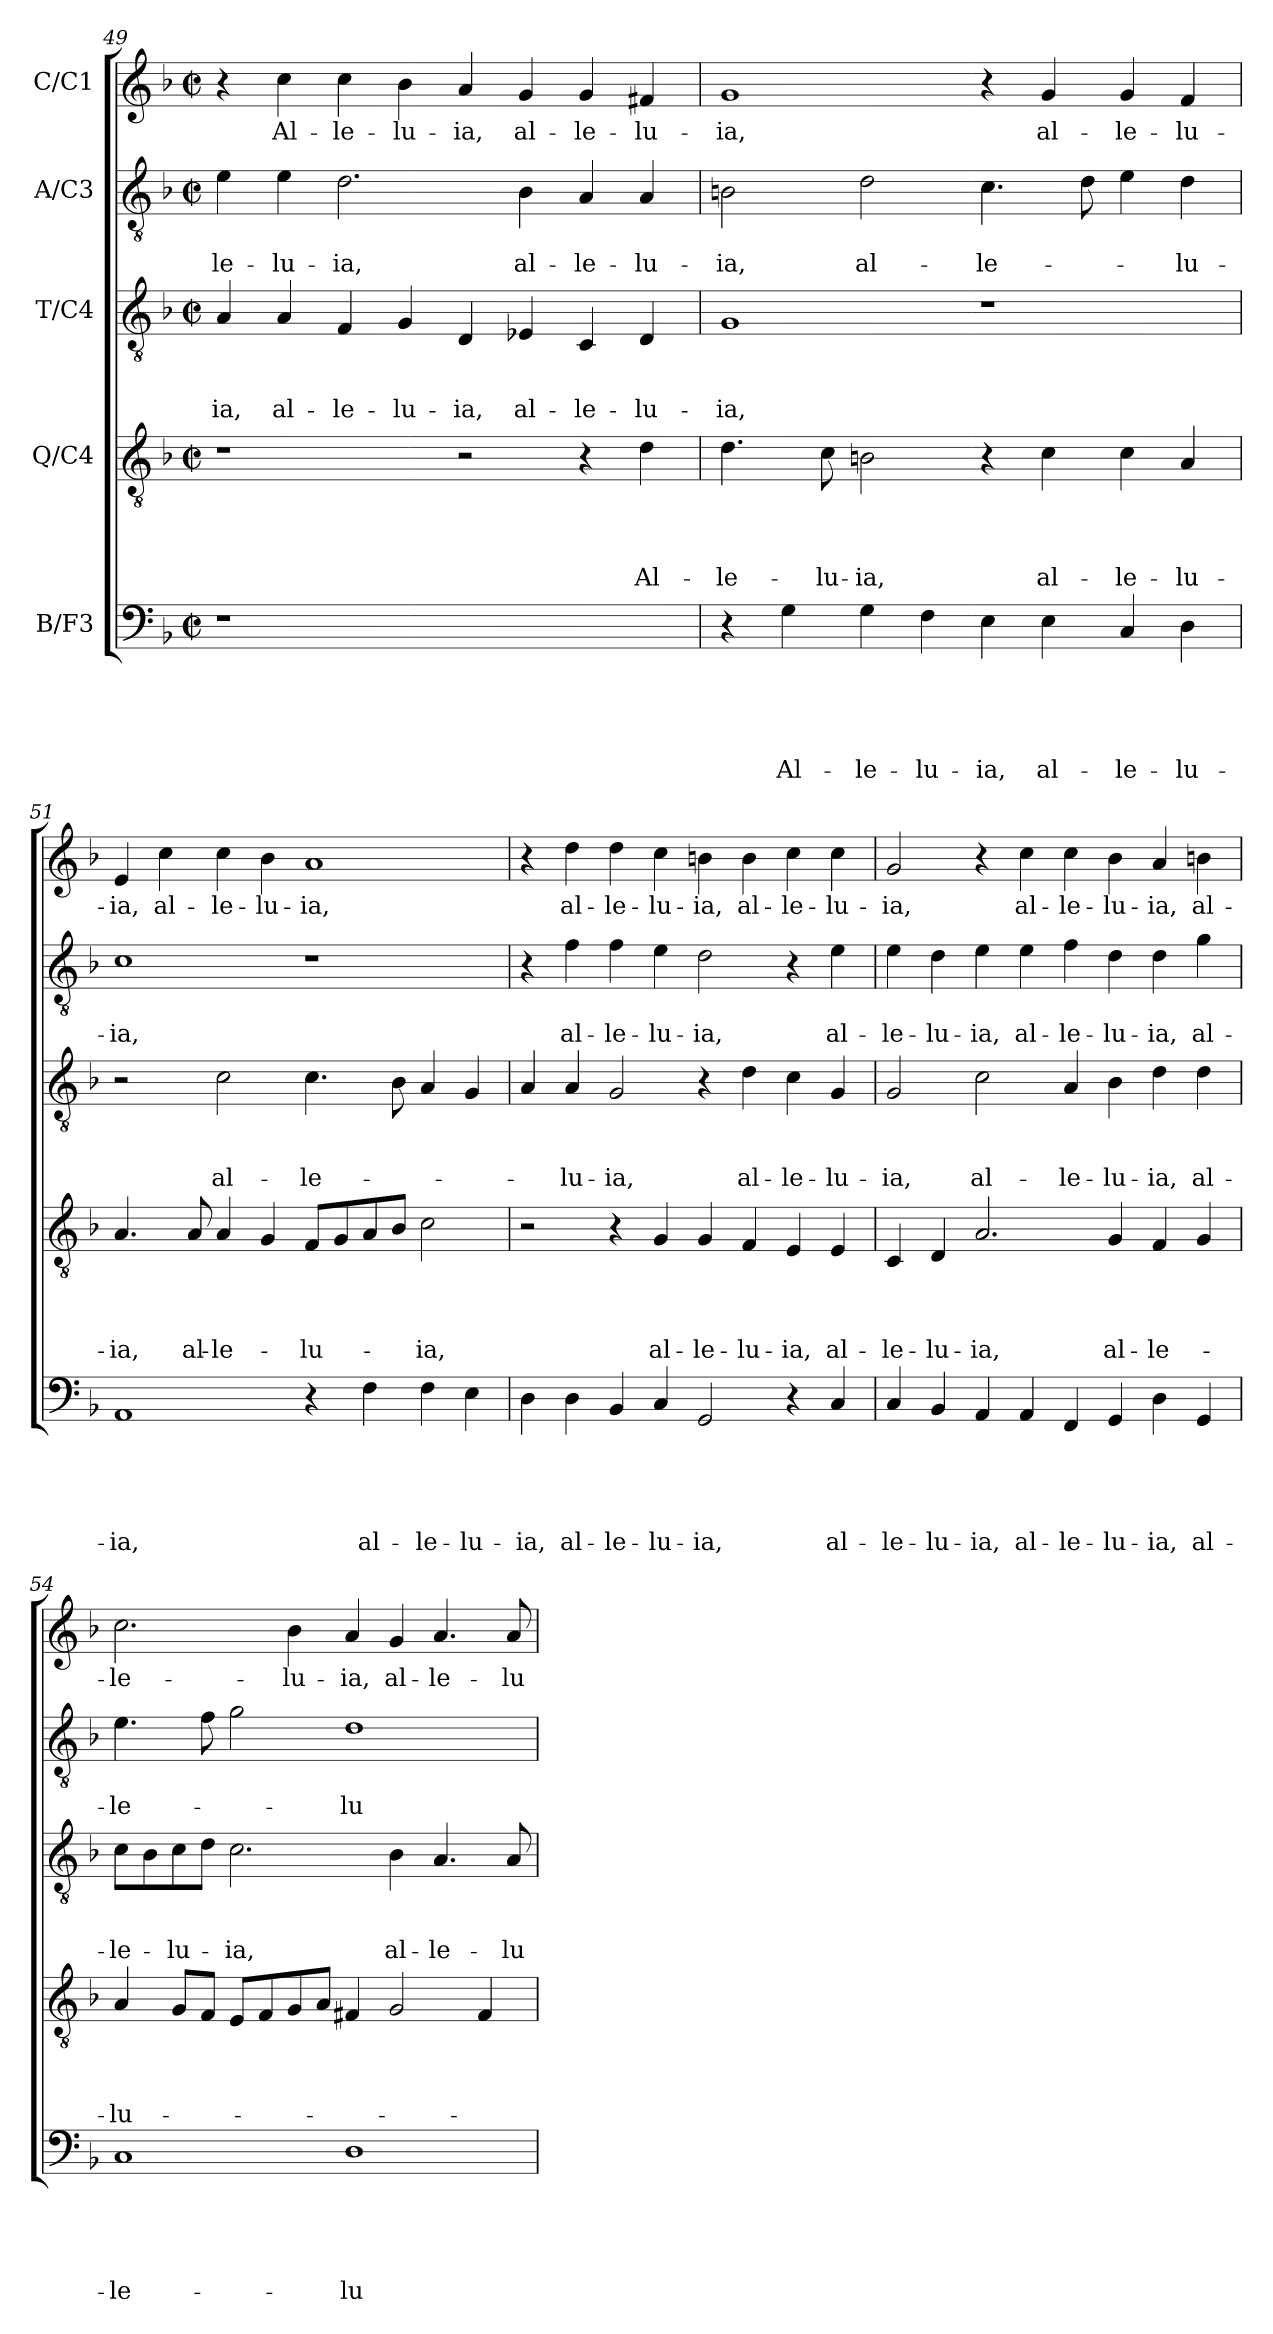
**kern	**text	**text	**text	**text	**text	**kern	**text	**text	**text	**text	**kern	**text	**text	**text	**kern	**text	**text	**kern	**text
*part5	*part5	*part5	*part5	*part5	*part5	*part4	*part4	*part4	*part4	*part4	*part3	*part3	*part3	*part3	*part2	*part2	*part2	*part1	*part1
*staff5	*staff5	*staff5	*staff5	*staff5	*staff5	*staff4	*staff4	*staff4	*staff4	*staff4	*staff3	*staff3	*staff3	*staff3	*staff2	*staff2	*staff2	*staff1	*staff1
*I"B/F3	*	*	*	*	*	*I"Q/C4	*	*	*	*	*I"T/C4	*	*	*	*I"A/C3	*	*	*I"C/C1	*
*clefF4	*	*	*	*	*	*clefGv2	*	*	*	*	*clefGv2	*	*	*	*clefGv2	*	*	*clefG2	*
*k[b-]	*	*	*	*	*	*k[b-]	*	*	*	*	*k[b-]	*	*	*	*k[b-]	*	*	*k[b-]	*
*F:	*	*	*	*	*	*F:	*	*	*	*	*F:	*	*	*	*F:	*	*	*F:	*
*M2/2	*	*	*	*	*	*M2/2	*	*	*	*	*M2/2	*	*	*	*M2/2	*	*	*M2/2	*
*met(c|)	*	*	*	*	*	*met(c|)	*	*	*	*	*met(c|)	*	*	*	*met(c|)	*	*	*met(c|)	*
=49	=49	=49	=49	=49	=49	=49	=49	=49	=49	=49	=49	=49	=49	=49	=49	=49	=49	=49	=49
!	!	!	!	!	!	!	!	!	!	!	!	!	!	!LO:LY:b	!	!	!LO:LY:b	!	!
1r	.	.	.	.	.	1r	.	.	.	.	4A/	.	.	-ia,	4e\	.	-le-	4r	.
!	!	!	!	!	!	!	!	!	!	!	!	!	!	!LO:LY:b	!	!	!LO:LY:b	!	!LO:LY:b
.	.	.	.	.	.	.	.	.	.	.	4A/	.	.	al-	4e\	.	-lu-	4cc\	Al-
!	!	!	!	!	!	!	!	!	!	!	!	!	!	!LO:LY:b	!	!	!LO:LY:b	!	!LO:LY:b
.	.	.	.	.	.	.	.	.	.	.	4F/	.	.	-le-	2.d\	.	-ia,	4cc\	-le-
!	!	!	!	!	!	!	!	!	!	!	!	!	!	!LO:LY:b	!	!	!	!	!LO:LY:b
.	.	.	.	.	.	.	.	.	.	.	4G/	.	.	-lu-	.	.	.	4b-\	-lu-
!	!	!	!	!	!	!	!	!	!	!	!	!	!	!LO:LY:b	!	!	!	!	!LO:LY:b
1ryy	.	.	.	.	.	2r	.	.	.	.	4D/	.	.	-ia,	.	.	.	4a/	-ia,
!	!	!	!	!	!	!	!	!	!	!	!	!	!	!LO:LY:b	!	!	!LO:LY:b	!	!LO:LY:b
.	.	.	.	.	.	.	.	.	.	.	4E-X/	.	.	al-	4B-\	.	al-	4g/	al-
!	!	!	!	!	!	!	!	!	!	!	!	!	!	!LO:LY:b	!	!	!LO:LY:b	!	!LO:LY:b
.	.	.	.	.	.	4r	.	.	.	.	4C/	.	.	-le-	4A/	.	-le-	4g/	-le-
!	!	!	!	!	!	!	!	!	!	!LO:LY:b	!	!	!	!LO:LY:b	!	!	!LO:LY:b	!	!LO:LY:b
.	.	.	.	.	.	4d\	.	.	.	Al-	4D/	.	.	-lu-	4A/	.	-lu-	4f#X/	-lu-
=50	=50	=50	=50	=50	=50	=50	=50	=50	=50	=50	=50	=50	=50	=50	=50	=50	=50	=50	=50
!	!	!	!	!	!	!	!	!	!	!LO:LY:b	!	!	!	!LO:LY:b	!	!	!LO:LY:b	!	!LO:LY:b
4r	.	.	.	.	.	4.d\	.	.	.	-le-	1G	.	.	-ia,	2Bn\	.	-ia,	1g	-ia,
!	!	!	!	!	!LO:LY:b	!	!	!	!	!	!	!	!	!	!	!	!	!	!
4G\	.	.	.	.	Al-	.	.	.	.	.	.	.	.	.	.	.	.	.	.
!	!	!	!	!	!	!	!	!	!	!LO:LY:b	!	!	!	!	!	!	!	!	!
.	.	.	.	.	.	8c\	.	.	.	-lu-	.	.	.	.	.	.	.	.	.
!	!	!	!	!	!LO:LY:b	!	!	!	!	!LO:LY:b	!	!	!	!	!	!	!LO:LY:b	!	!
4G\	.	.	.	.	-le-	2Bn\	.	.	.	-ia,	.	.	.	.	2d\	.	al-	.	.
!	!	!	!	!	!LO:LY:b	!	!	!	!	!	!	!	!	!	!	!	!	!	!
4F\	.	.	.	.	-lu-	.	.	.	.	.	.	.	.	.	.	.	.	.	.
!	!	!	!	!	!LO:LY:b	!	!	!	!	!	!	!	!	!	!	!	!LO:LY:b	!	!
4E\	.	.	.	.	-ia,	4r	.	.	.	.	1r	.	.	.	4.c\	.	-le-	4r	.
!	!	!	!	!	!LO:LY:b	!	!	!	!	!LO:LY:b	!	!	!	!	!	!	!	!	!LO:LY:b
4E\	.	.	.	.	al-	4c\	.	.	.	al-	.	.	.	.	.	.	.	4g/	al-
.	.	.	.	.	.	.	.	.	.	.	.	.	.	.	8d\	.	.	.	.
!	!	!	!	!	!LO:LY:b	!	!	!	!	!LO:LY:b	!	!	!	!	!	!	!	!	!LO:LY:b
4C/	.	.	.	.	-le-	4c\	.	.	.	-le-	.	.	.	.	4e\	.	.	4g/	-le-
!	!	!	!	!	!LO:LY:b	!	!	!	!	!LO:LY:b	!	!	!	!	!	!	!LO:LY:b	!	!LO:LY:b
4D\	.	.	.	.	-lu-	4A/	.	.	.	-lu-	.	.	.	.	4d\	.	-lu-	4f/	-lu-
=51	=51	=51	=51	=51	=51	=51	=51	=51	=51	=51	=51	=51	=51	=51	=51	=51	=51	=51	=51
!	!	!	!	!	!LO:LY:b	!	!	!	!	!LO:LY:b	!	!	!	!	!	!	!LO:LY:b	!	!LO:LY:b
1AA	.	.	.	.	-ia,	4.A/	.	.	.	-ia,	2r	.	.	.	1c	.	-ia,	4e/	-ia,
!	!	!	!	!	!	!	!	!	!	!	!	!	!	!	!	!	!	!	!LO:LY:b
.	.	.	.	.	.	.	.	.	.	.	.	.	.	.	.	.	.	4cc\	al-
!	!	!	!	!	!	!	!	!	!	!LO:LY:b	!	!	!	!	!	!	!	!	!
.	.	.	.	.	.	8A/	.	.	.	al-	.	.	.	.	.	.	.	.	.
!	!	!	!	!	!	!	!	!	!	!LO:LY:b	!	!	!	!LO:LY:b	!	!	!	!	!LO:LY:b
.	.	.	.	.	.	4A/	.	.	.	-le-	2c\	.	.	al-	.	.	.	4cc\	-le-
!	!	!	!	!	!	!	!	!	!	!	!	!	!	!	!	!	!	!	!LO:LY:b
.	.	.	.	.	.	4G/	.	.	.	.	.	.	.	.	.	.	.	4b-\	-lu-
!	!	!	!	!	!	!	!	!	!	!LO:LY:b	!	!	!	!LO:LY:b	!	!	!	!	!LO:LY:b
4r	.	.	.	.	.	8F/L	.	.	.	-lu-	4.c\	.	.	-le-	1r	.	.	1a	-ia,
.	.	.	.	.	.	8G/	.	.	.	.	.	.	.	.	.	.	.	.	.
!	!	!	!	!	!LO:LY:b	!	!	!	!	!	!	!	!	!	!	!	!	!	!
4F\	.	.	.	.	al-	8A/	.	.	.	.	.	.	.	.	.	.	.	.	.
.	.	.	.	.	.	8B-/J	.	.	.	.	8B-\	.	.	.	.	.	.	.	.
!	!	!	!	!	!LO:LY:b	!	!	!	!	!LO:LY:b	!	!	!	!	!	!	!	!	!
4F\	.	.	.	.	-le-	2c\	.	.	.	-ia,	4A/	.	.	.	.	.	.	.	.
!	!	!	!	!	!LO:LY:b	!	!	!	!	!	!	!	!	!	!	!	!	!	!
4E\	.	.	.	.	-lu-	.	.	.	.	.	4G/	.	.	.	.	.	.	.	.
!!LO:LB:g=z
=52	=52	=52	=52	=52	=52	=52	=52	=52	=52	=52	=52	=52	=52	=52	=52	=52	=52	=52	=52
!	!	!	!	!	!LO:LY:b	!	!	!	!	!	!	!	!	!	!	!	!	!	!
4D\	.	.	.	.	-ia,	2r	.	.	.	.	4A/	.	.	.	4r	.	.	4r	.
!	!	!	!	!	!LO:LY:b	!	!	!	!	!	!	!	!	!LO:LY:b	!	!	!LO:LY:b	!	!LO:LY:b
4D\	.	.	.	.	al-	.	.	.	.	.	4A/	.	.	-lu-	4f\	.	al-	4dd\	al-
!	!	!	!	!	!LO:LY:b	!	!	!	!	!	!	!	!	!LO:LY:b	!	!	!LO:LY:b	!	!LO:LY:b
4BB-/	.	.	.	.	-le-	4r	.	.	.	.	2G/	.	.	-ia,	4f\	.	-le-	4dd\	-le-
!	!	!	!	!	!LO:LY:b	!	!	!	!	!LO:LY:b	!	!	!	!	!	!	!LO:LY:b	!	!LO:LY:b
4C/	.	.	.	.	-lu-	4G/	.	.	.	al-	.	.	.	.	4e\	.	-lu-	4cc\	-lu-
!	!	!	!	!	!LO:LY:b	!	!	!	!	!LO:LY:b	!	!	!	!	!	!	!LO:LY:b	!	!LO:LY:b
2GG/	.	.	.	.	-ia,	4G/	.	.	.	-le-	4r	.	.	.	2d\	.	-ia,	4bn\	-ia,
!	!	!	!	!	!	!	!	!	!	!LO:LY:b	!	!	!	!LO:LY:b	!	!	!	!	!LO:LY:b
.	.	.	.	.	.	4F/	.	.	.	-lu-	4d\	.	.	al-	.	.	.	4b\	al-
!	!	!	!	!	!	!	!	!	!	!LO:LY:b	!	!	!	!LO:LY:b	!	!	!	!	!LO:LY:b
4r	.	.	.	.	.	4E/	.	.	.	-ia,	4c\	.	.	-le-	4r	.	.	4cc\	-le-
!	!	!	!	!	!LO:LY:b	!	!	!	!	!LO:LY:b	!	!	!	!LO:LY:b	!	!	!LO:LY:b	!	!LO:LY:b
4C/	.	.	.	.	al-	4E/	.	.	.	al-	4G/	.	.	-lu-	4e\	.	al-	4cc\	-lu-
=53	=53	=53	=53	=53	=53	=53	=53	=53	=53	=53	=53	=53	=53	=53	=53	=53	=53	=53	=53
!	!	!	!	!	!LO:LY:b	!	!	!	!	!LO:LY:b	!	!	!	!LO:LY:b	!	!	!LO:LY:b	!	!LO:LY:b
4C/	.	.	.	.	-le-	4C/	.	.	.	-le-	2G/	.	.	-ia,	4e\	.	-le-	2g/	-ia,
!	!	!	!	!	!LO:LY:b	!	!	!	!	!LO:LY:b	!	!	!	!	!	!	!LO:LY:b	!	!
4BB-/	.	.	.	.	-lu-	4D/	.	.	.	-lu-	.	.	.	.	4d\	.	-lu-	.	.
!	!	!	!	!	!LO:LY:b	!	!	!	!	!LO:LY:b	!	!	!	!LO:LY:b	!	!	!LO:LY:b	!	!
4AA/	.	.	.	.	-ia,	2.A/	.	.	.	-ia,	2c\	.	.	al-	4e\	.	-ia,	4r	.
!	!	!	!	!	!LO:LY:b	!	!	!	!	!	!	!	!	!	!	!	!LO:LY:b	!	!LO:LY:b
4AA/	.	.	.	.	al-	.	.	.	.	.	.	.	.	.	4e\	.	al-	4cc\	al-
!	!	!	!	!	!LO:LY:b	!	!	!	!	!	!	!	!	!LO:LY:b	!	!	!LO:LY:b	!	!LO:LY:b
4FF/	.	.	.	.	-le-	.	.	.	.	.	4A/	.	.	-le-	4f\	.	-le-	4cc\	-le-
!	!	!	!	!	!LO:LY:b	!	!	!	!	!LO:LY:b	!	!	!	!LO:LY:b	!	!	!LO:LY:b	!	!LO:LY:b
4GG/	.	.	.	.	-lu-	4G/	.	.	.	al-	4B-\	.	.	-lu-	4d\	.	-lu-	4b-\	-lu-
!	!	!	!	!	!LO:LY:b	!	!	!	!	!LO:LY:b	!	!	!	!LO:LY:b	!	!	!LO:LY:b	!	!LO:LY:b
4D\	.	.	.	.	-ia,	4F/	.	.	.	-le-	4d\	.	.	-ia,	4d\	.	-ia,	4a/	-ia,
!	!	!	!	!	!LO:LY:b	!	!	!	!	!	!	!	!	!LO:LY:b	!	!	!LO:LY:b	!	!LO:LY:b
4GG/	.	.	.	.	al-	4G/	.	.	.	.	4d\	.	.	al-	4g\	.	al-	4bn\	al-
=54	=54	=54	=54	=54	=54	=54	=54	=54	=54	=54	=54	=54	=54	=54	=54	=54	=54	=54	=54
!	!	!	!	!	!LO:LY:b	!	!	!	!	!LO:LY:b	!	!	!	!LO:LY:b	!	!	!LO:LY:b	!	!LO:LY:b
1C	.	.	.	.	-le-	4A/	.	.	.	-lu-	8c\L	.	.	-le-	4.e\	.	-le-	2.cc\	-le-
.	.	.	.	.	.	.	.	.	.	.	8B-\	.	.	.	.	.	.	.	.
!	!	!	!	!	!	!	!	!	!	!	!	!	!	!LO:LY:b	!	!	!	!	!
.	.	.	.	.	.	8G/L	.	.	.	.	8c\	.	.	-lu-	.	.	.	.	.
.	.	.	.	.	.	8F/J	.	.	.	.	8d\J	.	.	.	8f\	.	.	.	.
!	!	!	!	!	!	!	!	!	!	!	!	!	!	!LO:LY:b	!	!	!	!	!
.	.	.	.	.	.	8E/L	.	.	.	.	2.c\	.	.	-ia,	2g\	.	.	.	.
.	.	.	.	.	.	8F/	.	.	.	.	.	.	.	.	.	.	.	.	.
!	!	!	!	!	!	!	!	!	!	!	!	!	!	!	!	!	!	!	!LO:LY:b
.	.	.	.	.	.	8G/	.	.	.	.	.	.	.	.	.	.	.	4b-\	-lu-
.	.	.	.	.	.	8A/J	.	.	.	.	.	.	.	.	.	.	.	.	.
!	!	!	!	!	!LO:LY:b	!	!	!	!	!	!	!	!	!	!	!	!LO:LY:b	!	!LO:LY:b
1D	.	.	.	.	-lu-	4F#X/	.	.	.	.	.	.	.	.	1d	.	-lu-	4a/	-ia,
!	!	!	!	!	!	!	!	!	!	!	!	!	!	!LO:LY:b	!	!	!	!	!LO:LY:b
.	.	.	.	.	.	2G/	.	.	.	.	4B-\	.	.	al-	.	.	.	4g/	al-
!	!	!	!	!	!	!	!	!	!	!	!	!	!	!LO:LY:b	!	!	!	!	!LO:LY:b
.	.	.	.	.	.	.	.	.	.	.	4.A/	.	.	-le-	.	.	.	4.a/	-le-
.	.	.	.	.	.	4F#/	.	.	.	.	.	.	.	.	.	.	.	.	.
!	!	!	!	!	!	!	!	!	!	!	!	!	!	!LO:LY:b	!	!	!	!	!LO:LY:b
.	.	.	.	.	.	.	.	.	.	.	8A/	.	.	-lu-	.	.	.	8a/	-lu-
=	=	=	=	=	=	=	=	=	=	=	=	=	=	=	=	=	=	=	=
*-	*-	*-	*-	*-	*-	*-	*-	*-	*-	*-	*-	*-	*-	*-	*-	*-	*-	*-	*-
